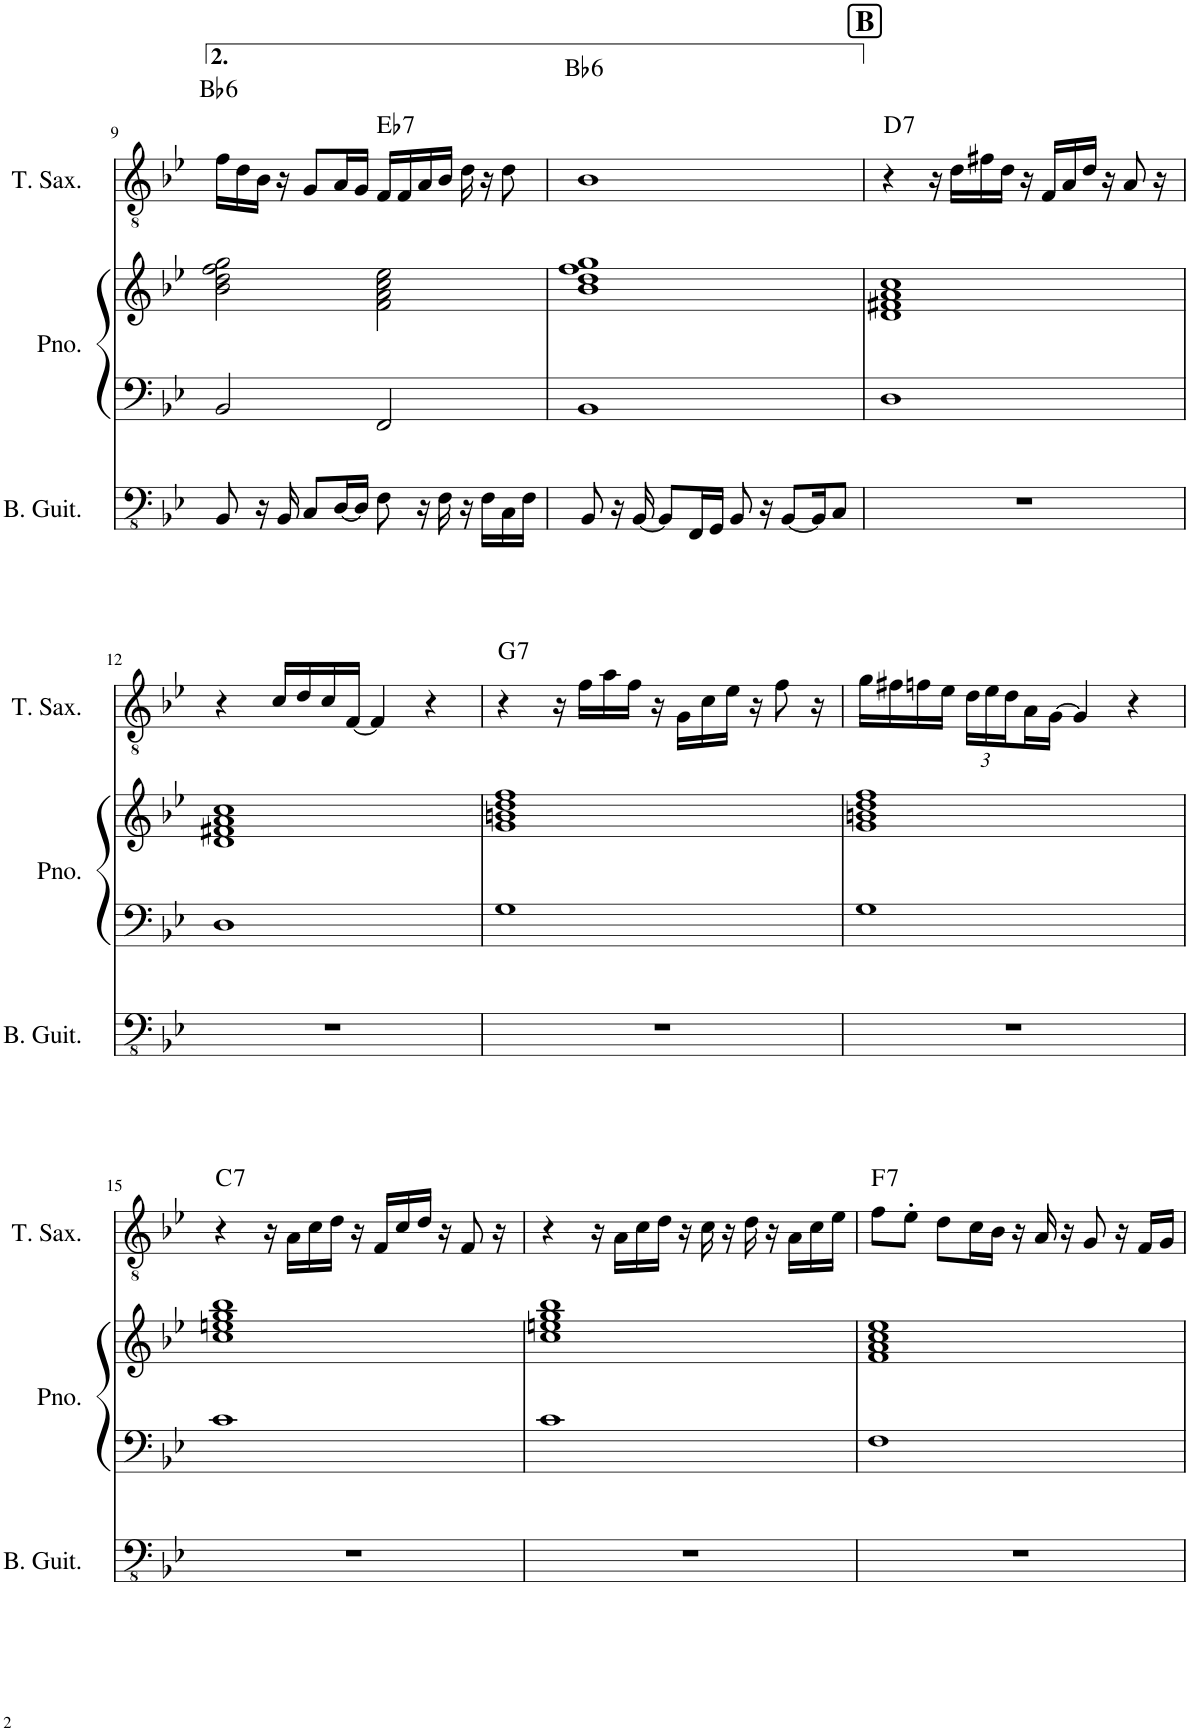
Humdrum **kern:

**kern	**kern	**kern	**kern	**harte
*part3	*part2	*part2	*part1	*part1
*staff4	*staff3	*staff2	*staff1	*
*I"Bass Guitar	*I"Piano	*	*I"Tenor Saxophone	*
*I'B. Guit.	*I'Pno.	*	*I'T. Sax.	*
!!LO:PB:g=z
*clefFv4	*clefF4	*clefG2	*clefGv2	*
*	*	*	*ITrd8c14	*
*k[b-e-]	*k[b-e-]	*k[b-e-]	*k[b-e-]	*
*M4/4	*M4/4	*M4/4	*M4/4	*
=9	=9	=9	=9	=9
!	!	!	!	!LO:H:kt=6
8BBB-/	2BB-/	2b-\ 2dd\ 2ff\ 2gg\	16f\LL	Bb:maj6
.	.	.	16d\	.
16r	.	.	16B-\JJ	.
16BBB-/	.	.	16r	.
8CC/L	.	.	8G/L	.
[16DD/L	.	.	16A/L	.
16DD/JJ]	.	.	16G/JJ	.
!	!	!	!	!LO:H:kt=7
8FF\	2FF/	2f\ 2a\ 2cc\ 2ee-\	16F/LL	Eb:7
.	.	.	16F/	.
16r	.	.	16A/	.
16FF\	.	.	16B-/JJ	.
16r	.	.	16d\	.
16FF\LL	.	.	16r	.
16CC\	.	.	8d\	.
16FF\JJ	.	.	.	.
=10	=10	=10	=10	=10
!	!	!	!	!LO:H:kt=6
8BBB-/	1BB-	1b- 1dd 1ff 1gg	1B-	Bb:maj6
16r	.	.	.	.
[16BBB-/	.	.	.	.
8BBB-/L]	.	.	.	.
16FFF/L	.	.	.	.
16GGG/JJ	.	.	.	.
8BBB-/	.	.	.	.
16r	.	.	.	.
[8BBB-/L	.	.	.	.
16BBB-/K]	.	.	.	.
8CC/J	.	.	.	.
!!LO:REH:place=s1:a:B:cj:fs=14:t=B
=11	=11	=11	=11	=11
!	!	!	!	!LO:H:kt=7
1r	1D	1d 1f#X 1a 1cc	4r	D:7
.	.	.	16r	.
.	.	.	16d\LL	.
.	.	.	16f#X\	.
.	.	.	16d\JJ	.
.	.	.	16r	.
.	.	.	16F/LL	.
.	.	.	16A/	.
.	.	.	16d/JJ	.
.	.	.	16r	.
.	.	.	8A/	.
.	.	.	16r	.
!!LO:LB:g=z
=12	=12	=12	=12	=12
1r	1D	1d 1f#X 1a 1cc	4r	.
.	.	.	16c/LL	.
.	.	.	16d/	.
.	.	.	16c/	.
.	.	.	[16F/JJ	.
.	.	.	4F/]	.
.	.	.	4r	.
=13	=13	=13	=13	=13
!	!	!	!	!LO:H:kt=7
1r	1G	1g 1bn 1dd 1ff	4r	G:7
.	.	.	16r	.
.	.	.	16f\LL	.
.	.	.	16a\	.
.	.	.	16f\JJ	.
.	.	.	16r	.
.	.	.	16G\LL	.
.	.	.	16c\	.
.	.	.	16e-\JJ	.
.	.	.	16r	.
.	.	.	8f\	.
.	.	.	16r	.
=14	=14	=14	=14	=14
1r	1G	1g 1bn 1dd 1ff	16g\LL	.
.	.	.	16f#X\	.
.	.	.	16fn\	.
.	.	.	16e-\JJ	.
*	*	*	*Xbrackettup	*
.	.	.	24d\LL	.
.	.	.	24e-\	.
.	.	.	24d\	.
.	.	.	16A\	.
.	.	.	[16G\JJ	.
.	.	.	4G/]	.
.	.	.	4r	.
!!LO:LB:g=z
=15	=15	=15	=15	=15
!	!	!	!	!LO:H:kt=7
1r	1c	1cc 1een 1gg 1bb-	4r	C:7
.	.	.	16r	.
.	.	.	16A\LL	.
.	.	.	16c\	.
.	.	.	16d\JJ	.
.	.	.	16r	.
.	.	.	16F/LL	.
.	.	.	16c/	.
.	.	.	16d/JJ	.
.	.	.	16r	.
.	.	.	8F/	.
.	.	.	16r	.
=16	=16	=16	=16	=16
1r	1c	1cc 1een 1gg 1bb-	4r	.
.	.	.	16r	.
.	.	.	16A\LL	.
.	.	.	16c\	.
.	.	.	16d\JJ	.
.	.	.	16r	.
.	.	.	16c\	.
.	.	.	16r	.
.	.	.	16d\	.
.	.	.	16r	.
.	.	.	16A\LL	.
.	.	.	16c\	.
.	.	.	16e-\JJ	.
=17	=17	=17	=17	=17
!	!	!	!	!LO:H:kt=7
1r	1F	1f 1a 1cc 1ee-	8f\L	F:7
.	.	.	8e-'\J	.
.	.	.	8d\L	.
.	.	.	16c\L	.
.	.	.	16B-\JJ	.
.	.	.	16r	.
.	.	.	16A/	.
.	.	.	16r	.
.	.	.	8G/	.
.	.	.	16r	.
.	.	.	16F/LL	.
.	.	.	16G/JJ	.
=	=	=	=	=
*-	*-	*-	*-	*-
